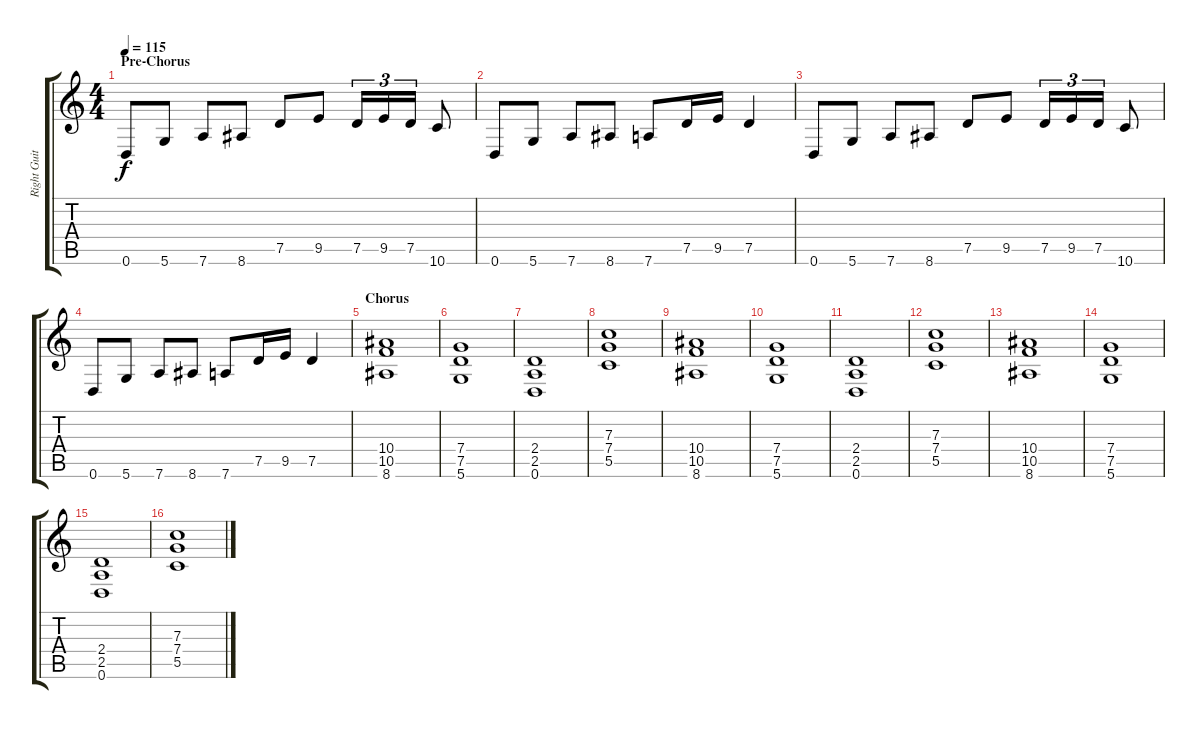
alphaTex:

\track ("Right Guitar" "Right Guit") {instrument distortionguitar}
\staff {score tabs}
\tuning (D4 A3 F3 C3 G2 D2) {hide}
\ts (4 4)
\section ("" "Pre-Chorus")
\tempo 115
\clef g2
\ks c
0.6.8{dy f} 5.6.8 7.6.8 8.6.8 7.5.8 9.5.8 7.5.16{tu (3 2)} 9.5.16{tu (3 2)} 7.5.16{tu (3 2)} 10.6.8 |
0.6.8 5.6.8 7.6.8 8.6.8 7.6.8 7.5.16 9.5.16 7.5.4 |
0.6.8 5.6.8 7.6.8 8.6.8 7.5.8 9.5.8 7.5.16{tu (3 2)} 9.5.16{tu (3 2)} 7.5.16{tu (3 2)} 10.6.8 |
0.6.8 5.6.8 7.6.8 8.6.8 7.6.8 7.5.16 9.5.16 7.5.4 |
\section ("" "Chorus")
(10.4 10.5 8.6).1 |
(7.4 7.5 5.6).1 |
(2.4 2.5 0.6).1 |
(7.3 7.4 5.5).1 |
(10.4 10.5 8.6).1 |
(7.4 7.5 5.6).1 |
(2.4 2.5 0.6).1 |
(7.3 7.4 5.5).1 |
(10.4 10.5 8.6).1 |
(7.4 7.5 5.6).1 |
(2.4 2.5 0.6).1 |
(7.3 7.4 5.5).1
